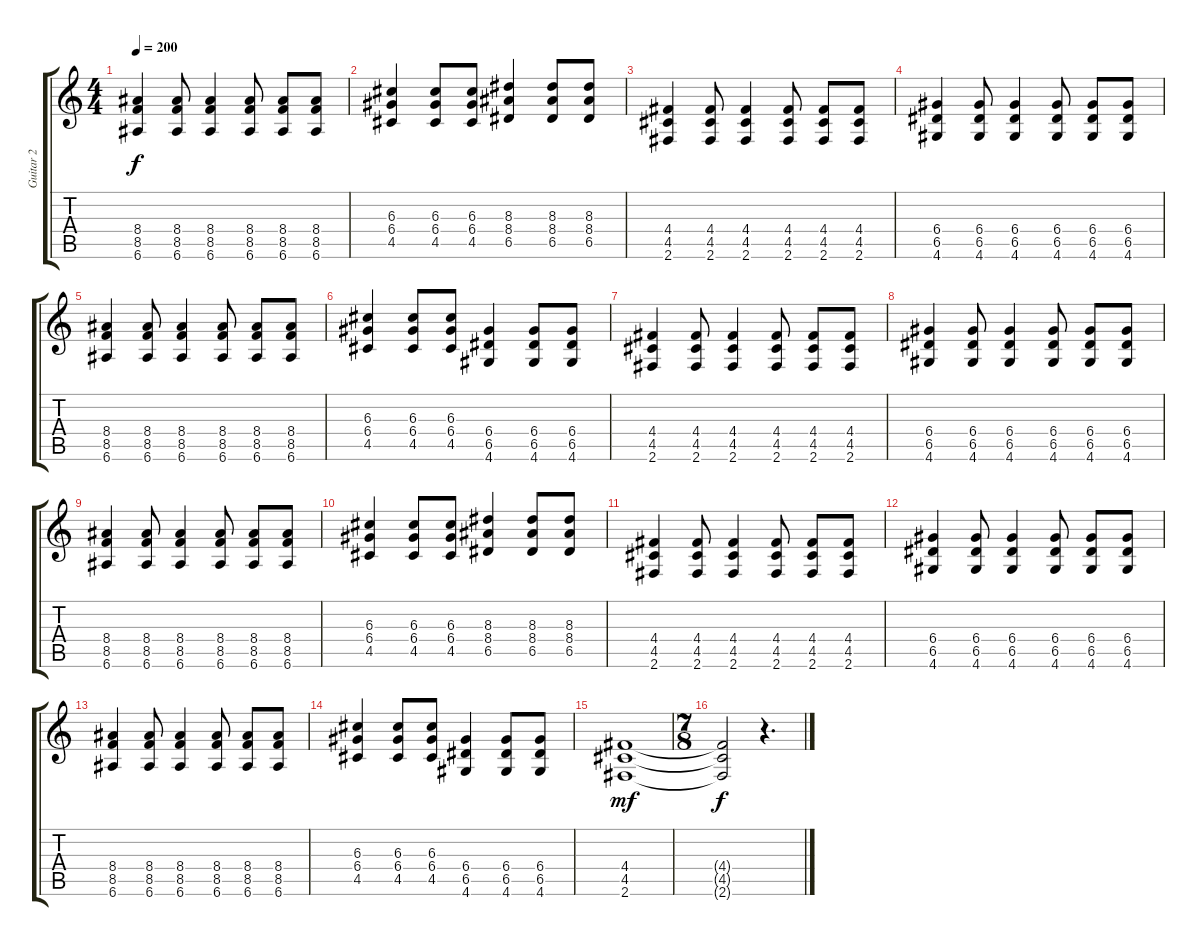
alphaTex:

\track ("Guitar 2" "Guitar 2") {instrument distortionguitar}
\staff {score tabs}
\tuning (E4 B3 G3 D3 A2 E2) {hide}
\ts (4 4)
\tempo 200
\clef g2
\ks c
(8.4 8.5 6.6).4{dy f} (8.4 8.5 6.6).8 (8.4 8.5 6.6).4 (8.4 8.5 6.6).8 (8.4 8.5 6.6).8 (8.4 8.5 6.6).8 |
(6.3 6.4 4.5).4 (6.3 6.4 4.5).8 (6.3 6.4 4.5).8 (8.3 8.4 6.5).4 (8.3 8.4 6.5).8 (8.3 8.4 6.5).8 |
(4.4 4.5 2.6).4 (4.4 4.5 2.6).8 (4.4 4.5 2.6).4 (4.4 4.5 2.6).8 (4.4 4.5 2.6).8 (4.4 4.5 2.6).8 |
(6.4 6.5 4.6).4 (6.4 6.5 4.6).8 (6.4 6.5 4.6).4 (6.4 6.5 4.6).8 (6.4 6.5 4.6).8 (6.4 6.5 4.6).8 |
(8.4 8.5 6.6).4 (8.4 8.5 6.6).8 (8.4 8.5 6.6).4 (8.4 8.5 6.6).8 (8.4 8.5 6.6).8 (8.4 8.5 6.6).8 |
(6.3 6.4 4.5).4 (6.3 6.4 4.5).8 (6.3 6.4 4.5).8 (6.4 6.5 4.6).4 (6.4 6.5 4.6).8 (6.4 6.5 4.6).8 |
(4.4 4.5 2.6).4 (4.4 4.5 2.6).8 (4.4 4.5 2.6).4 (4.4 4.5 2.6).8 (4.4 4.5 2.6).8 (4.4 4.5 2.6).8 |
(6.4 6.5 4.6).4 (6.4 6.5 4.6).8 (6.4 6.5 4.6).4 (6.4 6.5 4.6).8 (6.4 6.5 4.6).8 (6.4 6.5 4.6).8 |
(8.4 8.5 6.6).4 (8.4 8.5 6.6).8 (8.4 8.5 6.6).4 (8.4 8.5 6.6).8 (8.4 8.5 6.6).8 (8.4 8.5 6.6).8 |
(6.3 6.4 4.5).4 (6.3 6.4 4.5).8 (6.3 6.4 4.5).8 (8.3 8.4 6.5).4 (8.3 8.4 6.5).8 (8.3 8.4 6.5).8 |
(4.4 4.5 2.6).4 (4.4 4.5 2.6).8 (4.4 4.5 2.6).4 (4.4 4.5 2.6).8 (4.4 4.5 2.6).8 (4.4 4.5 2.6).8 |
(6.4 6.5 4.6).4 (6.4 6.5 4.6).8 (6.4 6.5 4.6).4 (6.4 6.5 4.6).8 (6.4 6.5 4.6).8 (6.4 6.5 4.6).8 |
(8.4 8.5 6.6).4 (8.4 8.5 6.6).8 (8.4 8.5 6.6).4 (8.4 8.5 6.6).8 (8.4 8.5 6.6).8 (8.4 8.5 6.6).8 |
(6.3 6.4 4.5).4 (6.3 6.4 4.5).8 (6.3 6.4 4.5).8 (6.4 6.5 4.6).4 (6.4 6.5 4.6).8 (6.4 6.5 4.6).8 |
(4.4 4.5 2.6).1{dy mf} |
\ts (7 8)
(4.4{t} 4.5{t} 2.6{t}).2{dy f} r.4{d}
